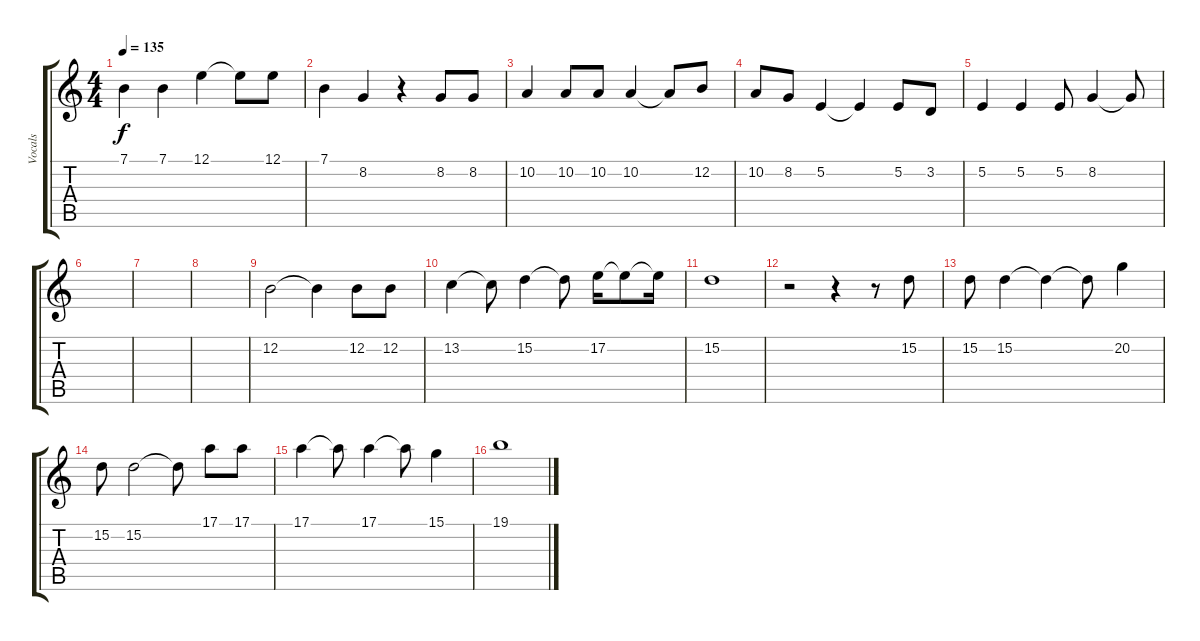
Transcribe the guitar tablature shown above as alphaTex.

\track ("Vocals" "Vocals") {instrument bassoon}
\staff {score tabs}
\tuning (E4 B3 G3 D3 A2 E2) {hide}
\ts (4 4)
\tempo 135
\clef g2
\ks c
7.1.4{dy f} 7.1.4 12.1.4 12.1{t}.8 12.1.8 |
7.1.4 8.2.4 r.4 8.2.8 8.2.8 |
10.2.4 10.2.8 10.2.8 10.2.4 10.2{t}.8 12.2.8 |
10.2.8 8.2.8 5.2.4 5.2{t}.4 5.2.8 3.2.8 |
5.2.4 5.2.4 5.2.8 8.2.4 8.2{t}.8 |
|
|
|
12.2.2 12.2{t}.4 12.2.8 12.2.8 |
13.2.4 13.2{t}.8 15.2.4 15.2{t}.8 17.2.16 17.2{t}.8 17.2{t}.16 |
15.2.1 |
r.2 r.4 r.8 15.2.8 |
15.2.8 15.2.4 15.2{t}.4 15.2{t}.8 20.2.4 |
15.2.8 15.2.2 15.2{t}.8 17.1.8 17.1.8 |
17.1.4 17.1{t}.8 17.1.4 17.1{t}.8 15.1.4 |
19.1.1
